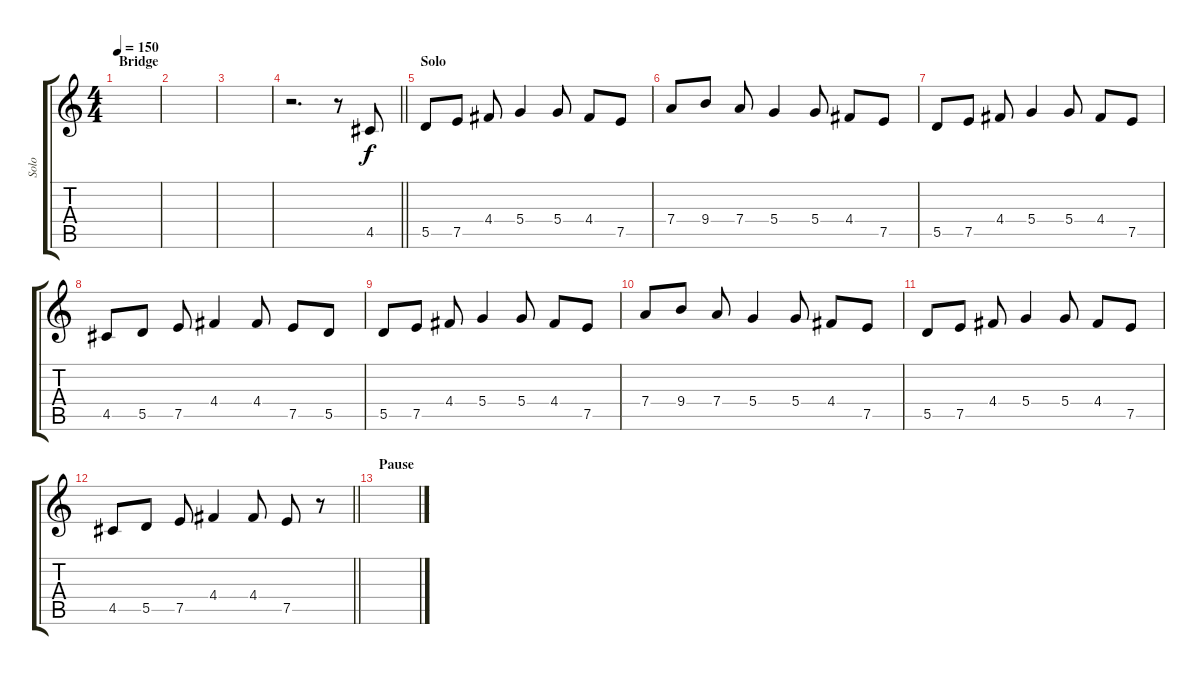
\track ("Solo" "Solo") {instrument distortionguitar}
\staff {score tabs}
\tuning (E4 B3 G3 D3 A2 E2) {hide}
\ts (4 4)
\section ("" "Bridge")
\tempo 150
\clef g2
\ks c
|
|
|
\barLineRight lightlight
r.2{d} r.8 4.5.8 |
\section ("" "Solo")
5.5.8 7.5.8 4.4.8 5.4.4 5.4.8 4.4.8 7.5.8 |
7.4.8 9.4.8 7.4.8 5.4.4 5.4.8 4.4.8 7.5.8 |
5.5.8 7.5.8 4.4.8 5.4.4 5.4.8 4.4.8 7.5.8 |
4.5.8 5.5.8 7.5.8 4.4.4 4.4.8 7.5.8 5.5.8 |
5.5.8 7.5.8 4.4.8 5.4.4 5.4.8 4.4.8 7.5.8 |
7.4.8 9.4.8 7.4.8 5.4.4 5.4.8 4.4.8 7.5.8 |
5.5.8 7.5.8 4.4.8 5.4.4 5.4.8 4.4.8 7.5.8 |
\barLineRight lightlight
4.5.8 5.5.8 7.5.8 4.4.4 4.4.8 7.5.8 r.8 |
\section ("" "Pause")
